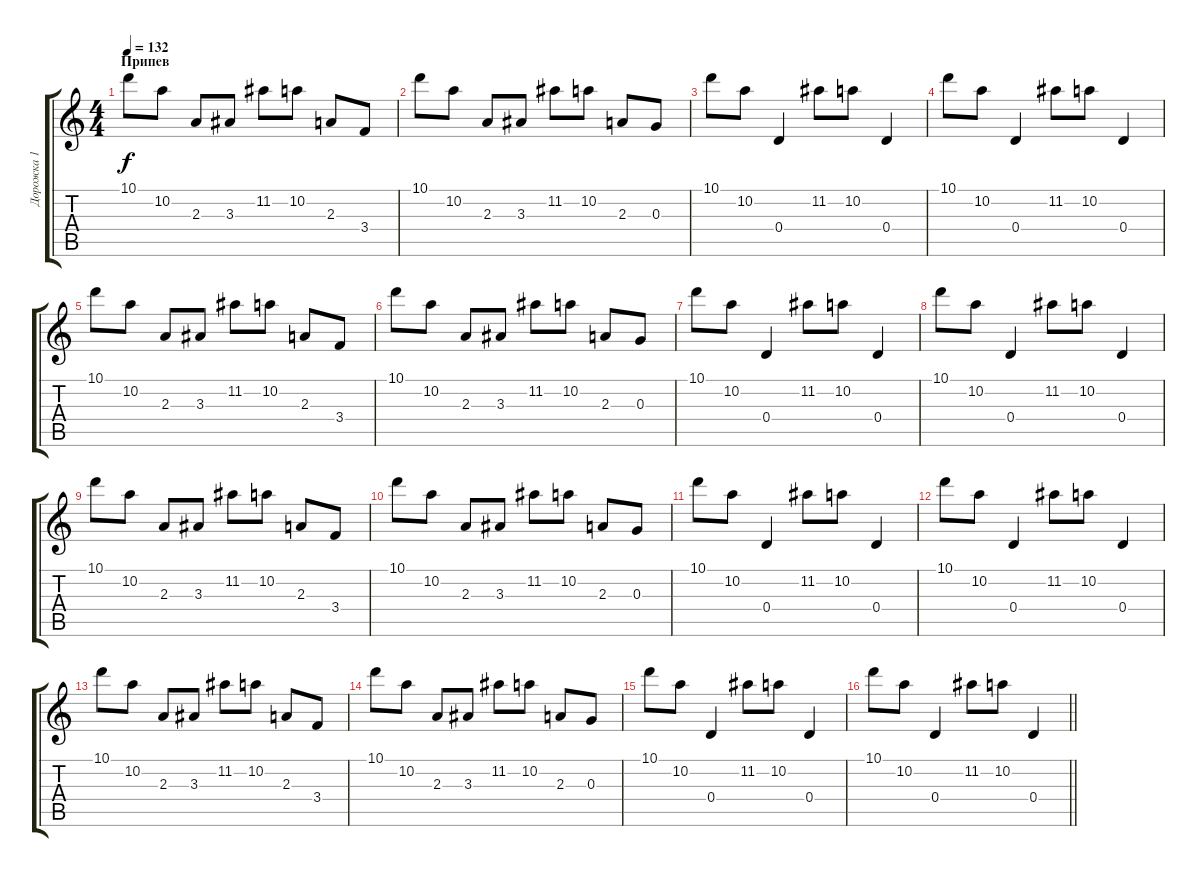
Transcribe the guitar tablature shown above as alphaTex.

\track ("Дорожка 1" "Дорожка 1") {instrument acousticguitarsteel}
\staff {score tabs}
\tuning (E4 B3 G3 D3 A2 E2) {hide}
\ts (4 4)
\section ("" "Припев")
\tempo 132
\clef g2
\ks c
10.1.8{dy f} 10.2.8 2.3.8 3.3.8 11.2.8 10.2.8 2.3.8 3.4.8 |
10.1.8 10.2.8 2.3.8 3.3.8 11.2.8 10.2.8 2.3.8 0.3.8 |
10.1.8 10.2.8 0.4.4 11.2.8 10.2.8 0.4.4 |
10.1.8 10.2.8 0.4.4 11.2.8 10.2.8 0.4.4 |
10.1.8 10.2.8 2.3.8 3.3.8 11.2.8 10.2.8 2.3.8 3.4.8 |
10.1.8 10.2.8 2.3.8 3.3.8 11.2.8 10.2.8 2.3.8 0.3.8 |
10.1.8 10.2.8 0.4.4 11.2.8 10.2.8 0.4.4 |
10.1.8 10.2.8 0.4.4 11.2.8 10.2.8 0.4.4 |
10.1.8 10.2.8 2.3.8 3.3.8 11.2.8 10.2.8 2.3.8 3.4.8 |
10.1.8 10.2.8 2.3.8 3.3.8 11.2.8 10.2.8 2.3.8 0.3.8 |
10.1.8 10.2.8 0.4.4 11.2.8 10.2.8 0.4.4 |
10.1.8 10.2.8 0.4.4 11.2.8 10.2.8 0.4.4 |
10.1.8 10.2.8 2.3.8 3.3.8 11.2.8 10.2.8 2.3.8 3.4.8 |
10.1.8 10.2.8 2.3.8 3.3.8 11.2.8 10.2.8 2.3.8 0.3.8 |
10.1.8 10.2.8 0.4.4 11.2.8 10.2.8 0.4.4 |
\barLineRight lightlight
10.1.8 10.2.8 0.4.4 11.2.8 10.2.8 0.4.4
